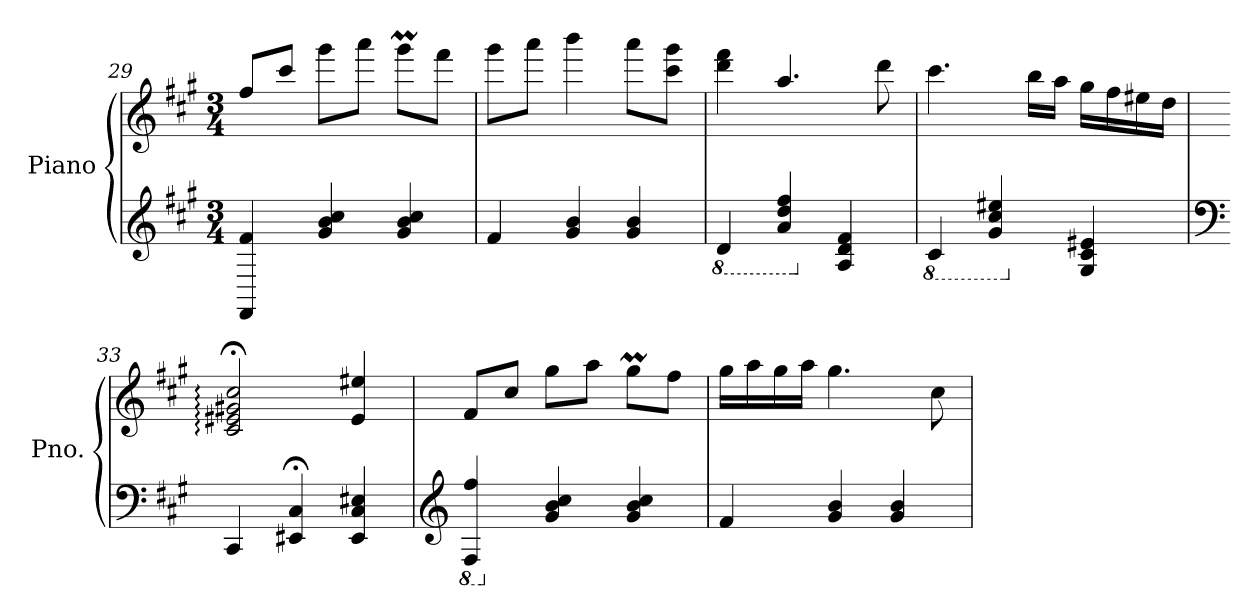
**kern	**kern
*part1	*part1
*staff2	*staff1
*I"Piano	*
*I'Pno.	*
!!LO:LB:g=z
*clefG2	*clefG2
*k[f#c#g#]	*k[f#c#g#]
*M3/4	*M3/4
=29	=29
4FF#/ 4f#/	8ff#/L
.	8ccc#/J
4g#/ 4b/ 4cc#/	8ggg#\L
.	8aaa\J
4g#/ 4b/ 4cc#/	8ggg#m\L
.	8fff#\J
=30	=30
4f#/	8ggg#\L
.	8aaa\J
4g#/ 4b/	4bbb\
4g#/ 4b/	8aaa\L
.	8ccc#\ 8ggg#\J
=31	=31
*8ba	*
4D/	4ddd\ 4fff#\
4A/ 4d/ 4f#/	4.aa/
*X8ba	*
4A/ 4d/ 4f#/	.
.	8ddd\
=32	=32
*8ba	*
4C#/	4.ccc#\
4G#/ 4c#/ 4e#X/	.
.	16bb\LL
.	16aa\JJ
*X8ba	*
4G#/ 4c#/ 4e#/	16gg#\LL
.	16ff#\
.	16ee#X\
.	16dd\JJ
=33	=33
*clefF4	*
4CC#/	2c#/;<: 2e#X/;<: 2g#X/;<: 2cc#/;<:
4EE#X/;< 4C#/;<	.
*	*MM94
4EE#/ 4C#/ 4E#X/	4e#/ 4ee#X/
!!LO:LB:g=z
=34	=34
*clefG2	*
*8ba	*
4FF#/ 4f#/	8f#/L
.	8cc#/J
*X8ba	*
4g#/ 4b/ 4cc#/	8gg#\L
.	8aa\J
4g#/ 4b/ 4cc#/	8gg#m\L
.	8ff#\J
=35	=35
4f#/	16gg#\LL
.	16aa\
.	16gg#\
.	16aa\JJ
4g#/ 4b/	4.gg#\
4g#/ 4b/	.
.	8cc#\
=	=
*-	*-
